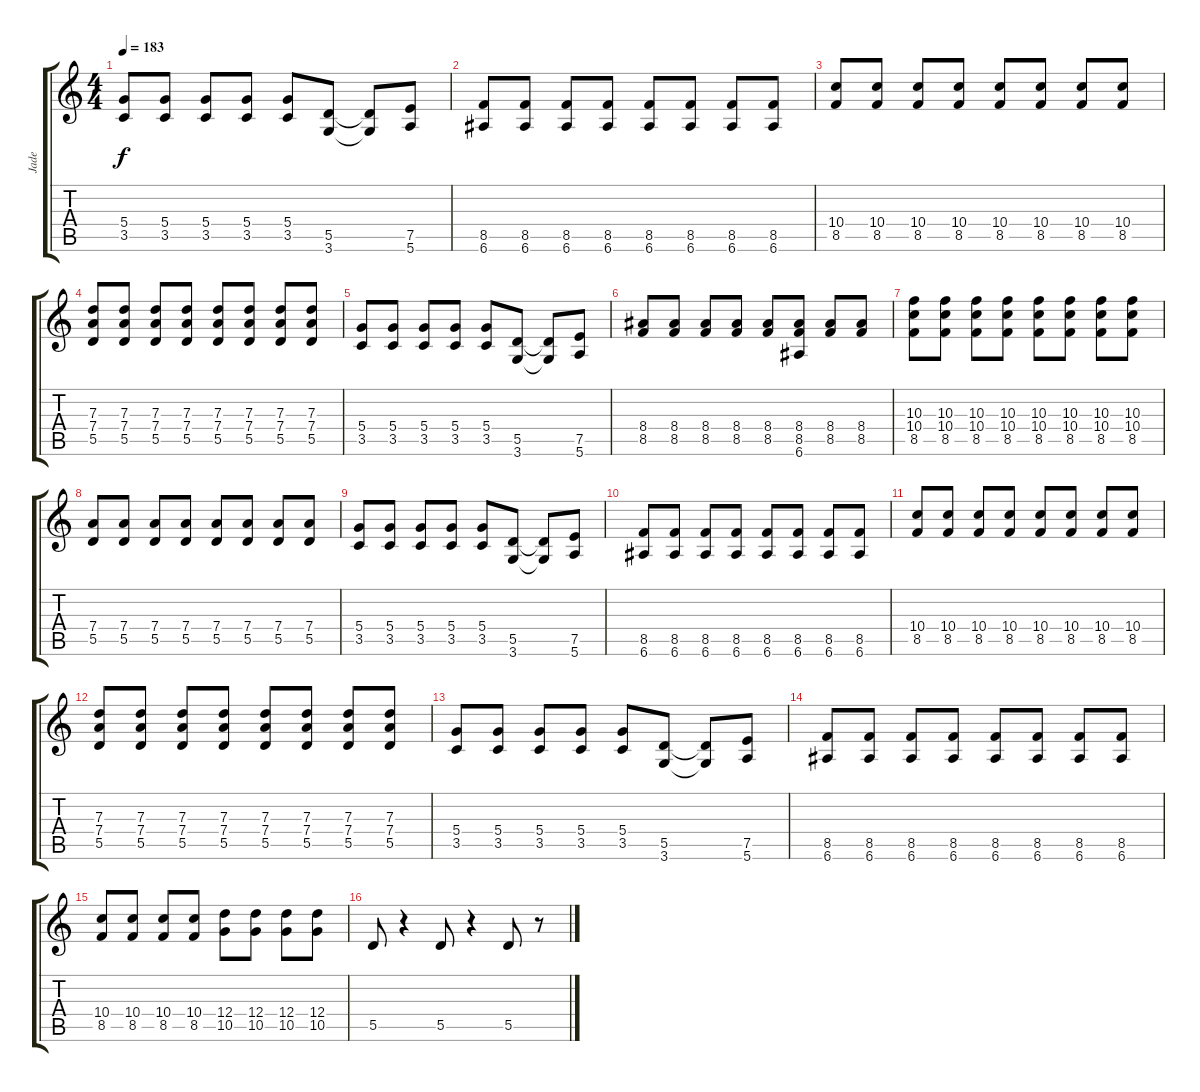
\track ("Jade" "Jade") {instrument distortionguitar}
\staff {score tabs}
\tuning (E4 B3 G3 D3 A2 E2) {hide}
\ts (4 4)
\tempo 183
\clef g2
\ks c
(5.4 3.5).8{dy f} (5.4 3.5).8 (5.4 3.5).8 (5.4 3.5).8 (5.4 3.5).8 (5.5 3.6).8 (5.5{t} 3.6{t}).8 (7.5 5.6).8 |
(8.5 6.6).8 (8.5 6.6).8 (8.5 6.6).8 (8.5 6.6).8 (8.5 6.6).8 (8.5 6.6).8 (8.5 6.6).8 (8.5 6.6).8 |
(10.4 8.5).8 (10.4 8.5).8 (10.4 8.5).8 (10.4 8.5).8 (10.4 8.5).8 (10.4 8.5).8 (10.4 8.5).8 (10.4 8.5).8 |
(7.3 7.4 5.5).8 (7.3 7.4 5.5).8 (7.3 7.4 5.5).8 (7.3 7.4 5.5).8 (7.3 7.4 5.5).8 (7.3 7.4 5.5).8 (7.3 7.4 5.5).8 (7.3 7.4 5.5).8 |
(5.4 3.5).8 (5.4 3.5).8 (5.4 3.5).8 (5.4 3.5).8 (5.4 3.5).8 (5.5 3.6).8 (5.5{t} 3.6{t}).8 (7.5 5.6).8 |
(8.4 8.5).8 (8.4 8.5).8 (8.4 8.5).8 (8.4 8.5).8 (8.4 8.5).8 (8.4 8.5 6.6).8 (8.4 8.5).8 (8.4 8.5).8 |
(10.3 10.4 8.5).8 (10.3 10.4 8.5).8 (10.3 10.4 8.5).8 (10.3 10.4 8.5).8 (10.3 10.4 8.5).8 (10.3 10.4 8.5).8 (10.3 10.4 8.5).8 (10.3 10.4 8.5).8 |
(7.4 5.5).8{volume 13} (7.4 5.5).8 (7.4 5.5).8 (7.4 5.5).8 (7.4 5.5).8 (7.4 5.5).8 (7.4 5.5).8 (7.4 5.5).8 |
(5.4 3.5).8 (5.4 3.5).8 (5.4 3.5).8 (5.4 3.5).8 (5.4 3.5).8 (5.5 3.6).8 (5.5{t} 3.6{t}).8 (7.5 5.6).8 |
(8.5 6.6).8 (8.5 6.6).8 (8.5 6.6).8 (8.5 6.6).8 (8.5 6.6).8 (8.5 6.6).8 (8.5 6.6).8 (8.5 6.6).8 |
(10.4 8.5).8 (10.4 8.5).8 (10.4 8.5).8 (10.4 8.5).8 (10.4 8.5).8 (10.4 8.5).8 (10.4 8.5).8 (10.4 8.5).8 |
(7.3 7.4 5.5).8 (7.3 7.4 5.5).8 (7.3 7.4 5.5).8 (7.3 7.4 5.5).8 (7.3 7.4 5.5).8 (7.3 7.4 5.5).8 (7.3 7.4 5.5).8 (7.3 7.4 5.5).8 |
(5.4 3.5).8 (5.4 3.5).8 (5.4 3.5).8 (5.4 3.5).8 (5.4 3.5).8 (5.5 3.6).8 (5.5{t} 3.6{t}).8 (7.5 5.6).8 |
(8.5 6.6).8 (8.5 6.6).8 (8.5 6.6).8 (8.5 6.6).8 (8.5 6.6).8 (8.5 6.6).8 (8.5 6.6).8 (8.5 6.6).8 |
(10.4 8.5).8 (10.4 8.5).8 (10.4 8.5).8 (10.4 8.5).8 (12.4 10.5).8 (12.4 10.5).8 (12.4 10.5).8 (12.4 10.5).8 |
5.5.8 r.4 5.5.8 r.4 5.5.8 r.8
